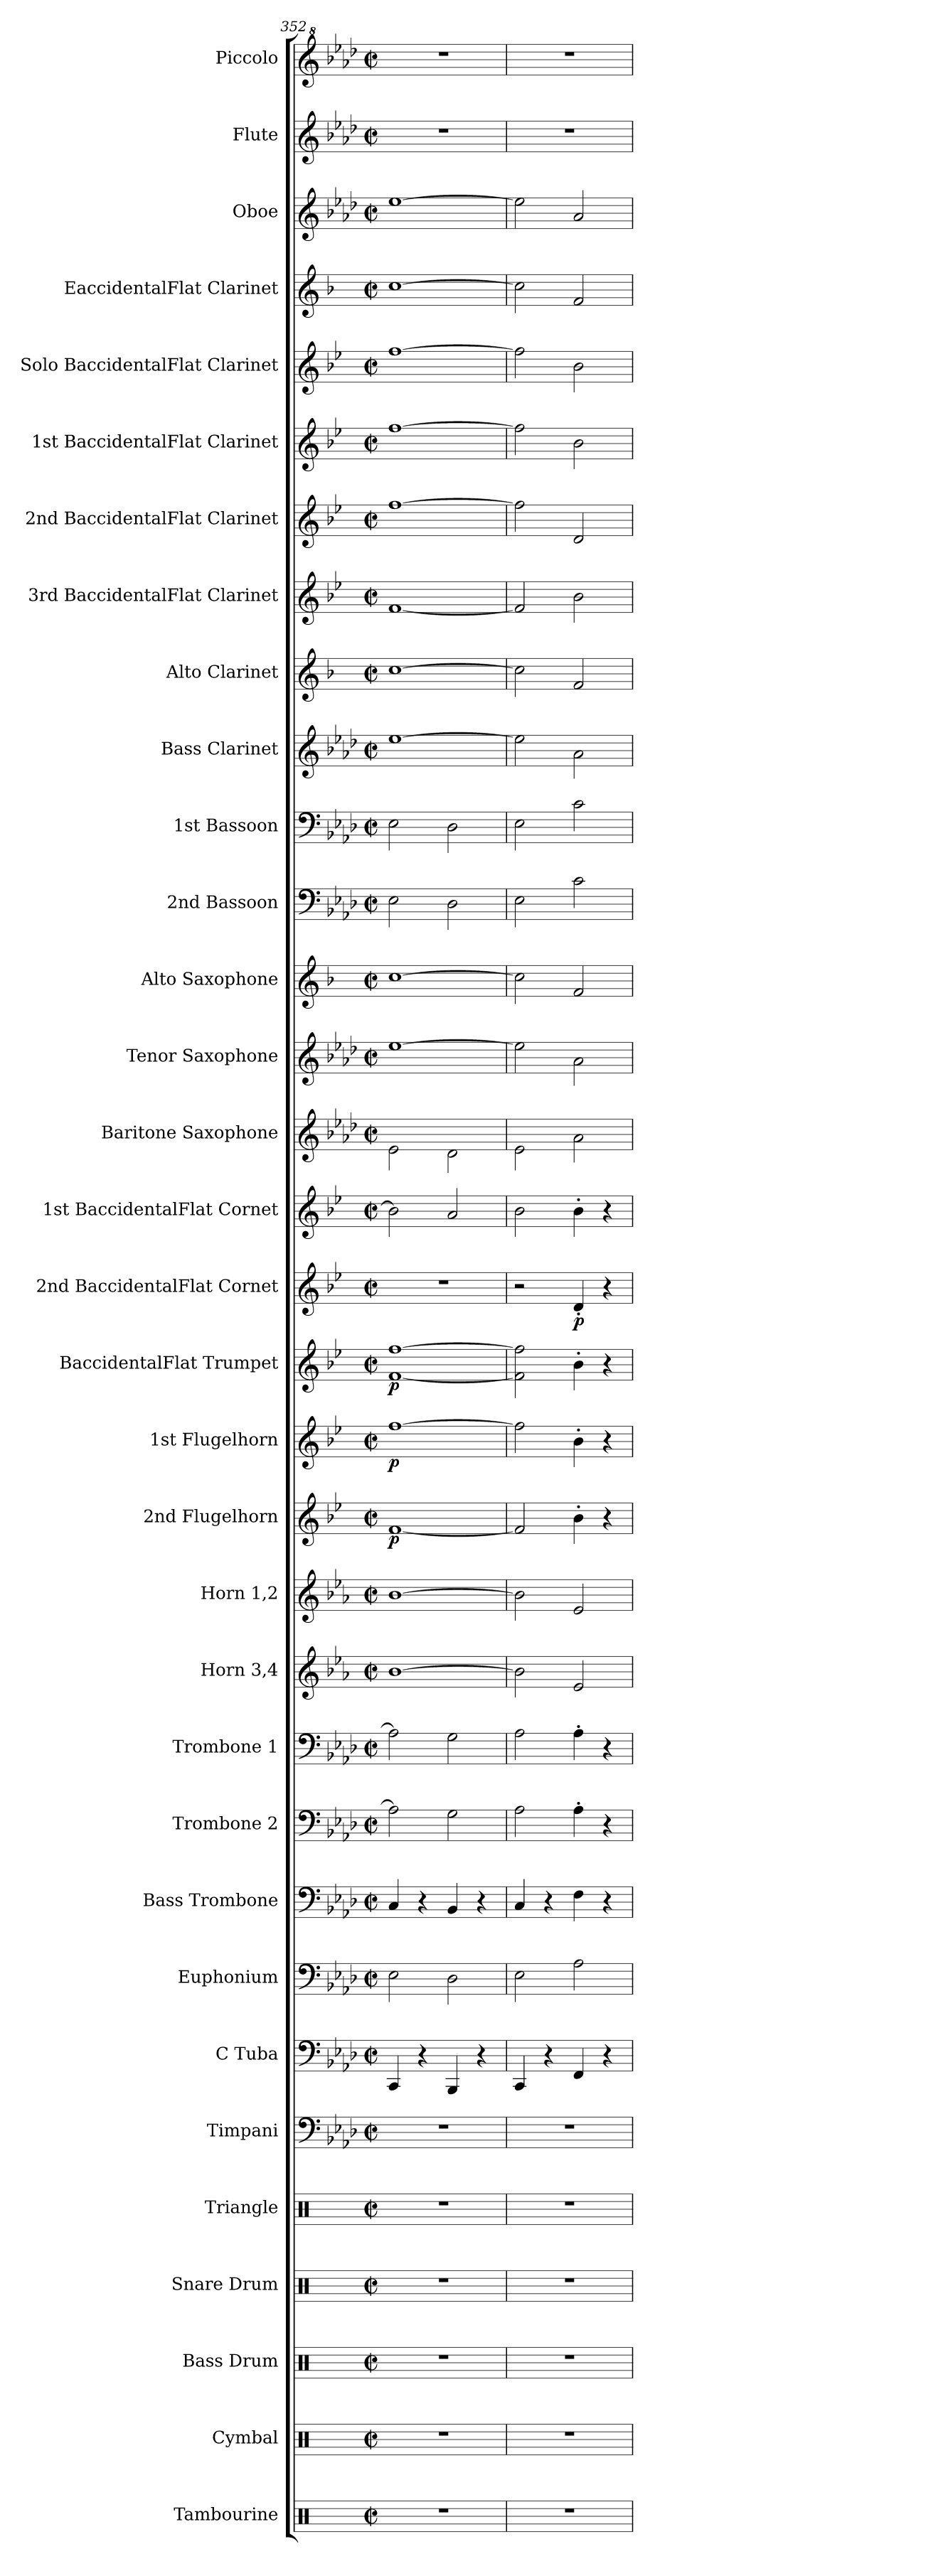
**kern	**kern	**kern	**kern	**kern	**kern	**kern	**kern	**kern	**kern	**kern	**kern	**kern	**kern	**dynam	**kern	**dynam	**kern	**dynam	**kern	**dynam	**kern	**kern	**kern	**kern	**kern	**kern	**kern	**kern	**kern	**kern	**kern	**kern	**kern	**kern	**kern	**kern
*part33	*part32	*part31	*part30	*part29	*part28	*part27	*part26	*part25	*part24	*part23	*part22	*part21	*part20	*part20	*part19	*part19	*part18	*part18	*part17	*part17	*part16	*part15	*part14	*part13	*part12	*part11	*part10	*part9	*part8	*part7	*part6	*part5	*part4	*part3	*part2	*part1
*staff33	*staff32	*staff31	*staff30	*staff29	*staff28	*staff27	*staff26	*staff25	*staff24	*staff23	*staff22	*staff21	*staff20	*staff20	*staff19	*staff19	*staff18	*staff18	*staff17	*staff17	*staff16	*staff15	*staff14	*staff13	*staff12	*staff11	*staff10	*staff9	*staff8	*staff7	*staff6	*staff5	*staff4	*staff3	*staff2	*staff1
*I"Tambourine	*I"Cymbal	*I"Bass Drum	*I"Snare Drum	*I"Triangle	*I"Timpani	*I"C Tuba	*I"Euphonium	*I"Bass Trombone	*I"Trombone 2	*I"Trombone 1	*I"Horn 3,4	*I"Horn 1,2	*I"2nd Flugelhorn	*	*I"1st Flugelhorn	*	*I"BaccidentalFlat Trumpet	*	*I"2nd BaccidentalFlat Cornet	*	*I"1st BaccidentalFlat Cornet	*I"Baritone Saxophone	*I"Tenor Saxophone	*I"Alto Saxophone	*I"2nd Bassoon	*I"1st Bassoon	*I"Bass Clarinet	*I"Alto Clarinet	*I"3rd BaccidentalFlat Clarinet	*I"2nd BaccidentalFlat Clarinet	*I"1st BaccidentalFlat Clarinet	*I"Solo BaccidentalFlat Clarinet	*I"EaccidentalFlat Clarinet	*I"Oboe	*I"Flute	*I"Piccolo
*I'Tamb.	*I'Cym.	*I'B. Dr.	*I'Sn. Dr.	*I'Trgl.	*I'Timp.	*I'C Tu.	*I'Eu.	*I'B. Trb.	*I'Trb. 2	*I'Trb. 1	*I'Hn. 3,4	*I'Hn. 1,2	*I'2nd Flghn.	*	*I'1st Flghn.	*	*I'BaccidentalFlat Tpt.	*	*I'2nd BaccidentalFlat Cnt.	*	*I'1st BaccidentalFlat Cnt.	*I'Bar. Sax.	*I'T. Sax.	*I'A. Sax.	*I'2nd Bsn.	*I'1st Bsn.	*I'B. Cl.	*I'A. Cl.	*I'3rd BaccidentalFlat Cl.	*I'2nd BaccidentalFlat Cl.	*I'1st BaccidentalFlat Cl.	*I'Solo BaccidentalFlat Cl.	*I'EaccidentalFlat Cl.	*I'Ob.	*I'Fl.	*I'Picc.
*clefX	*clefX	*clefX	*clefX	*clefX	*clefF4	*clefF4	*clefF4	*clefF4	*clefF4	*clefF4	*clefG2	*clefG2	*clefG2	*	*clefG2	*	*clefG2	*	*clefG2	*	*clefG2	*clefG2	*clefG2	*clefG2	*clefF4	*clefF4	*clefG2	*clefG2	*clefG2	*clefG2	*clefG2	*clefG2	*clefG2	*clefG2	*clefG2	*clefG^2
*	*	*	*	*	*	*	*	*	*	*	*ITrd4c7	*ITrd4c7	*ITrd1c2	*	*ITrd1c2	*	*ITrd1c2	*	*ITrd1c2	*	*ITrd1c2	*ITrd12c21	*ITrd8c14	*ITrd5c9	*	*	*ITrd8c14	*ITrd5c9	*ITrd1c2	*ITrd1c2	*ITrd1c2	*ITrd1c2	*ITrd-2c-3	*	*	*ITrd-7c-12
*k[]	*k[]	*k[]	*k[]	*k[]	*k[b-e-a-d-]	*k[b-e-a-d-]	*k[b-e-a-d-]	*k[b-e-a-d-]	*k[b-e-a-d-]	*k[b-e-a-d-]	*k[b-e-a-d-]	*k[b-e-a-d-]	*k[b-e-a-d-]	*	*k[b-e-a-d-]	*	*k[b-e-a-d-]	*	*k[b-e-a-d-]	*	*k[b-e-a-d-]	*k[b-e-a-d-]	*k[b-e-a-d-]	*k[b-e-a-d-]	*k[b-e-a-d-]	*k[b-e-a-d-]	*k[b-e-a-d-]	*k[b-e-a-d-]	*k[b-e-a-d-]	*k[b-e-a-d-]	*k[b-e-a-d-]	*k[b-e-a-d-]	*k[b-e-a-d-]	*k[b-e-a-d-]	*k[b-e-a-d-]	*k[b-e-a-d-]
*M4/4	*M4/4	*M4/4	*M4/4	*M4/4	*M4/4	*M4/4	*M4/4	*M4/4	*M4/4	*M4/4	*M4/4	*M4/4	*M4/4	*	*M4/4	*	*M4/4	*	*M4/4	*	*M4/4	*M4/4	*M4/4	*M4/4	*M4/4	*M4/4	*M4/4	*M4/4	*M4/4	*M4/4	*M4/4	*M4/4	*M4/4	*M4/4	*M4/4	*M4/4
*met(c|)	*met(c|)	*met(c|)	*met(c|)	*met(c|)	*met(c|)	*met(c|)	*met(c|)	*met(c|)	*met(c|)	*met(c|)	*met(c|)	*met(c|)	*met(c|)	*	*met(c|)	*	*met(c|)	*	*met(c|)	*	*met(c|)	*met(c|)	*met(c|)	*met(c|)	*met(c|)	*met(c|)	*met(c|)	*met(c|)	*met(c|)	*met(c|)	*met(c|)	*met(c|)	*met(c|)	*met(c|)	*met(c|)	*met(c|)
=352	=352	=352	=352	=352	=352	=352	=352	=352	=352	=352	=352	=352	=352	=352	=352	=352	=352	=352	=352	=352	=352	=352	=352	=352	=352	=352	=352	=352	=352	=352	=352	=352	=352	=352	=352	=352
!	!	!	!	!	!	!	!	!	!	!	!	!	!	!LO:DY:b	!	!LO:DY:b	!	!LO:DY:b	!	!	!	!	!	!	!	!	!	!	!	!	!	!	!	!	!	!
1r	1r	1r	1r	1r	1r	4CC/	2E-\	4C/	2A-\]	2A-\]	[1e-	[1e-	[1e-	p	[1ee-	p	[1e- [1ee-	p	1r	.	2a-\]	2E-\	[1e-	[1e-	2E-\	2E-\	[1e-	[1e-	[1e-	[1ee-	[1ee-	[1ee-	[1ee-	[1ee-	1r	1r
.	.	.	.	.	.	4r	.	4r	.	.	.	.	.	.	.	.	.	.	.	.	.	.	.	.	.	.	.	.	.	.	.	.	.	.	.	.
.	.	.	.	.	.	4BBB-/	2D-\	4BB-/	2G\	2G\	.	.	.	.	.	.	.	.	.	.	2g/	2D-\	.	.	2D-\	2D-\	.	.	.	.	.	.	.	.	.	.
.	.	.	.	.	.	4r	.	4r	.	.	.	.	.	.	.	.	.	.	.	.	.	.	.	.	.	.	.	.	.	.	.	.	.	.	.	.
=353	=353	=353	=353	=353	=353	=353	=353	=353	=353	=353	=353	=353	=353	=353	=353	=353	=353	=353	=353	=353	=353	=353	=353	=353	=353	=353	=353	=353	=353	=353	=353	=353	=353	=353	=353	=353
1r	1r	1r	1r	1r	1r	4CC/	2E-\	4C/	2A-\	2A-\	2e-\]	2e-\]	2e-/]	.	2ee-\]	.	2e-\] 2ee-\]	.	2r	.	2a-\	2E-\	2e-\]	2e-\]	2E-\	2E-\	2e-\]	2e-\]	2e-/]	2ee-\]	2ee-\]	2ee-\]	2ee-\]	2ee-\]	1r	1r
.	.	.	.	.	.	4r	.	4r	.	.	.	.	.	.	.	.	.	.	.	.	.	.	.	.	.	.	.	.	.	.	.	.	.	.	.	.
!	!	!	!	!	!	!	!	!	!	!	!	!	!	!	!	!	!	!	!	!LO:DY:b	!	!	!	!	!	!	!	!	!	!	!	!	!	!	!	!
.	.	.	.	.	.	4FF/	2A-\	4F\	4A-'\	4A-'\	2A-/	2A-/	4a-'\	.	4a-'\	.	4a-'\	.	4c'/	p	4a-'\	2A-\	2A-\	2A-/	2c\	2c\	2A-\	2A-/	2a-\	2c/	2a-\	2a-\	2a-/	2a-/	.	.
.	.	.	.	.	.	4r	.	4r	4r	4r	.	.	4r	.	4r	.	4r	.	4r	.	4r	.	.	.	.	.	.	.	.	.	.	.	.	.	.	.
=	=	=	=	=	=	=	=	=	=	=	=	=	=	=	=	=	=	=	=	=	=	=	=	=	=	=	=	=	=	=	=	=	=	=	=	=
*-	*-	*-	*-	*-	*-	*-	*-	*-	*-	*-	*-	*-	*-	*-	*-	*-	*-	*-	*-	*-	*-	*-	*-	*-	*-	*-	*-	*-	*-	*-	*-	*-	*-	*-	*-	*-
